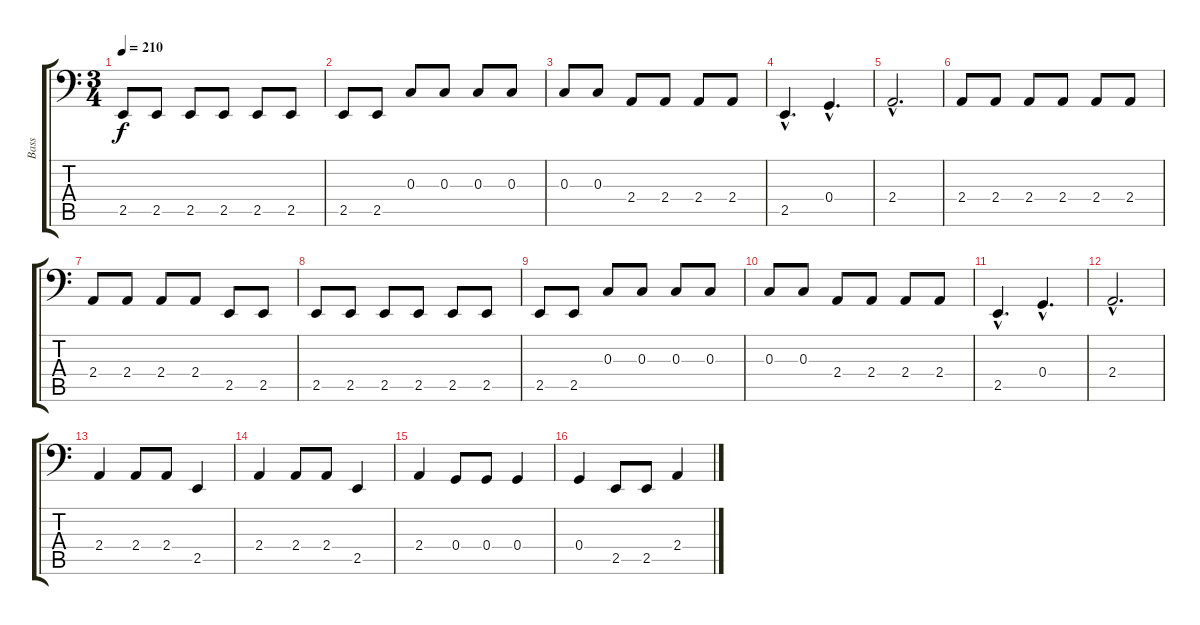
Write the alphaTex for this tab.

\track ("Bass" "Bass") {instrument electricbasspick}
\staff {score tabs}
\tuning (A2 E2 C2 G1 D1 A0) {hide}
\ts (3 4)
\tempo 210
\clef f4
\ks c
2.5.8{dy f} 2.5.8 2.5.8 2.5.8 2.5.8 2.5.8 |
2.5.8 2.5.8 0.3.8 0.3.8 0.3.8 0.3.8 |
0.3.8 0.3.8 2.4.8 2.4.8 2.4.8 2.4.8 |
2.5{hac}.4{d} 0.4{hac}.4{d} |
2.4{hac}.2{d} |
2.4.8 2.4.8 2.4.8 2.4.8 2.4.8 2.4.8 |
2.4.8 2.4.8 2.4.8 2.4.8 2.5.8 2.5.8 |
2.5.8 2.5.8 2.5.8 2.5.8 2.5.8 2.5.8 |
2.5.8 2.5.8 0.3.8 0.3.8 0.3.8 0.3.8 |
0.3.8 0.3.8 2.4.8 2.4.8 2.4.8 2.4.8 |
2.5{hac}.4{d} 0.4{hac}.4{d} |
2.4{hac}.2{d} |
2.4.4 2.4.8 2.4.8 2.5.4 |
2.4.4 2.4.8 2.4.8 2.5.4 |
2.4.4 0.4.8 0.4.8 0.4.4 |
0.4.4 2.5.8 2.5.8 2.4.4
